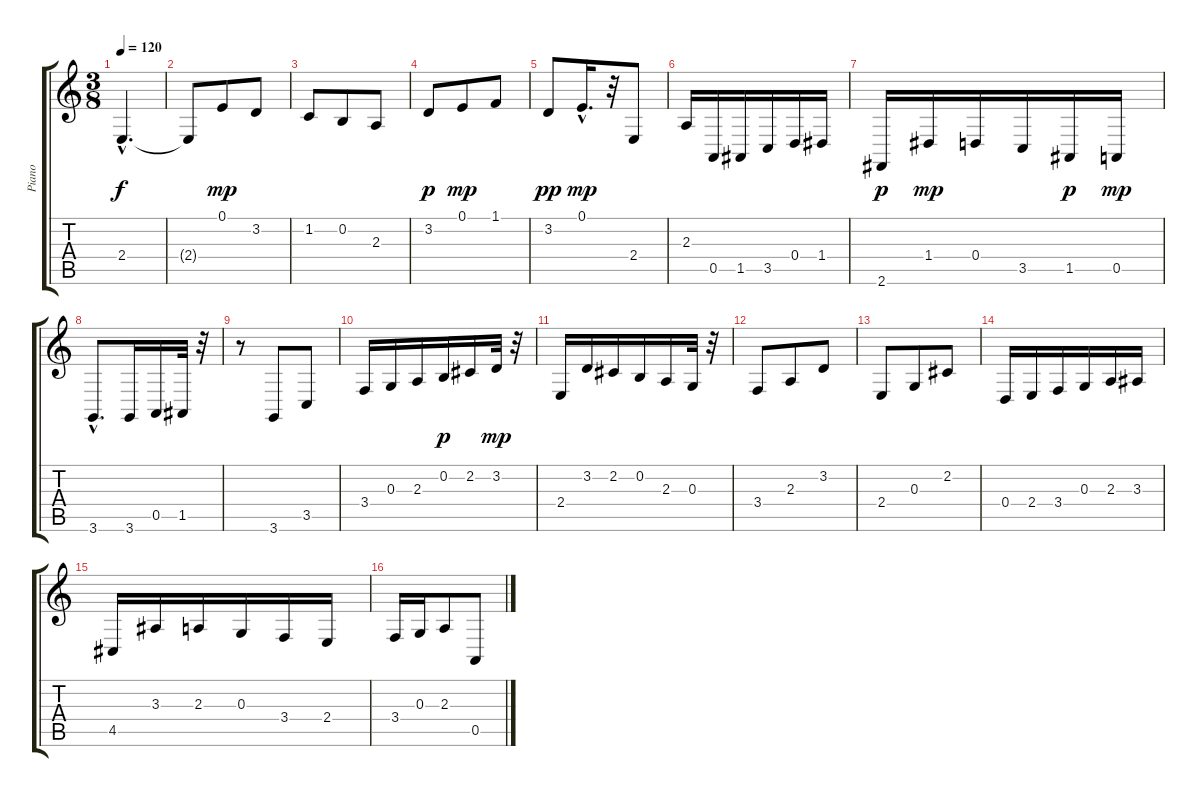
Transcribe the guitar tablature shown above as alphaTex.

\track ("Piano" "Piano") {instrument acousticgrandpiano}
\staff {score tabs}
\tuning (E4 B3 G3 D3 A2 E2) {hide}
\ts (3 8)
\tempo 120
\clef g2
\ks c
2.4{hac t}.4{d dy f} |
2.4{t}.8 0.1.8{dy mp} 3.2.8 |
1.2.8 0.2.8 2.3.8 |
3.2.8{dy p} 0.1.8{dy mp} 1.1.8 |
3.2.8{dy pp} 0.1{hac}.16{d dy mp} r.32 2.4.8 |
2.3.16 0.5.16 1.5.16 3.5.16 0.4.16 1.4.16 |
2.6.16{dy p} 1.4.16{dy mp} 0.4.16 3.5.16 1.5.16{dy p} 0.5.16{dy mp} |
3.6{hac}.8{d} 3.6.16 0.5.16 1.5.32 r.32 |
r.8 3.6.8 3.5.8 |
3.4.16 0.3.16 2.3.16 0.2.16{dy p} 2.2.16 3.2.32{dy mp} r.32 |
2.4.16 3.2.16 2.2.16 0.2.16 2.3.16 0.3.32 r.32 |
3.4.8 2.3.8 3.2.8 |
2.4.8 0.3.8 2.2.8 |
0.4.16 2.4.16 3.4.16 0.3.16 2.3.16 3.3.16 |
4.5.16 3.3.16 2.3.16 0.3.16 3.4.16 2.4.16 |
3.4.16 0.3.16 2.3.8 0.5.8
